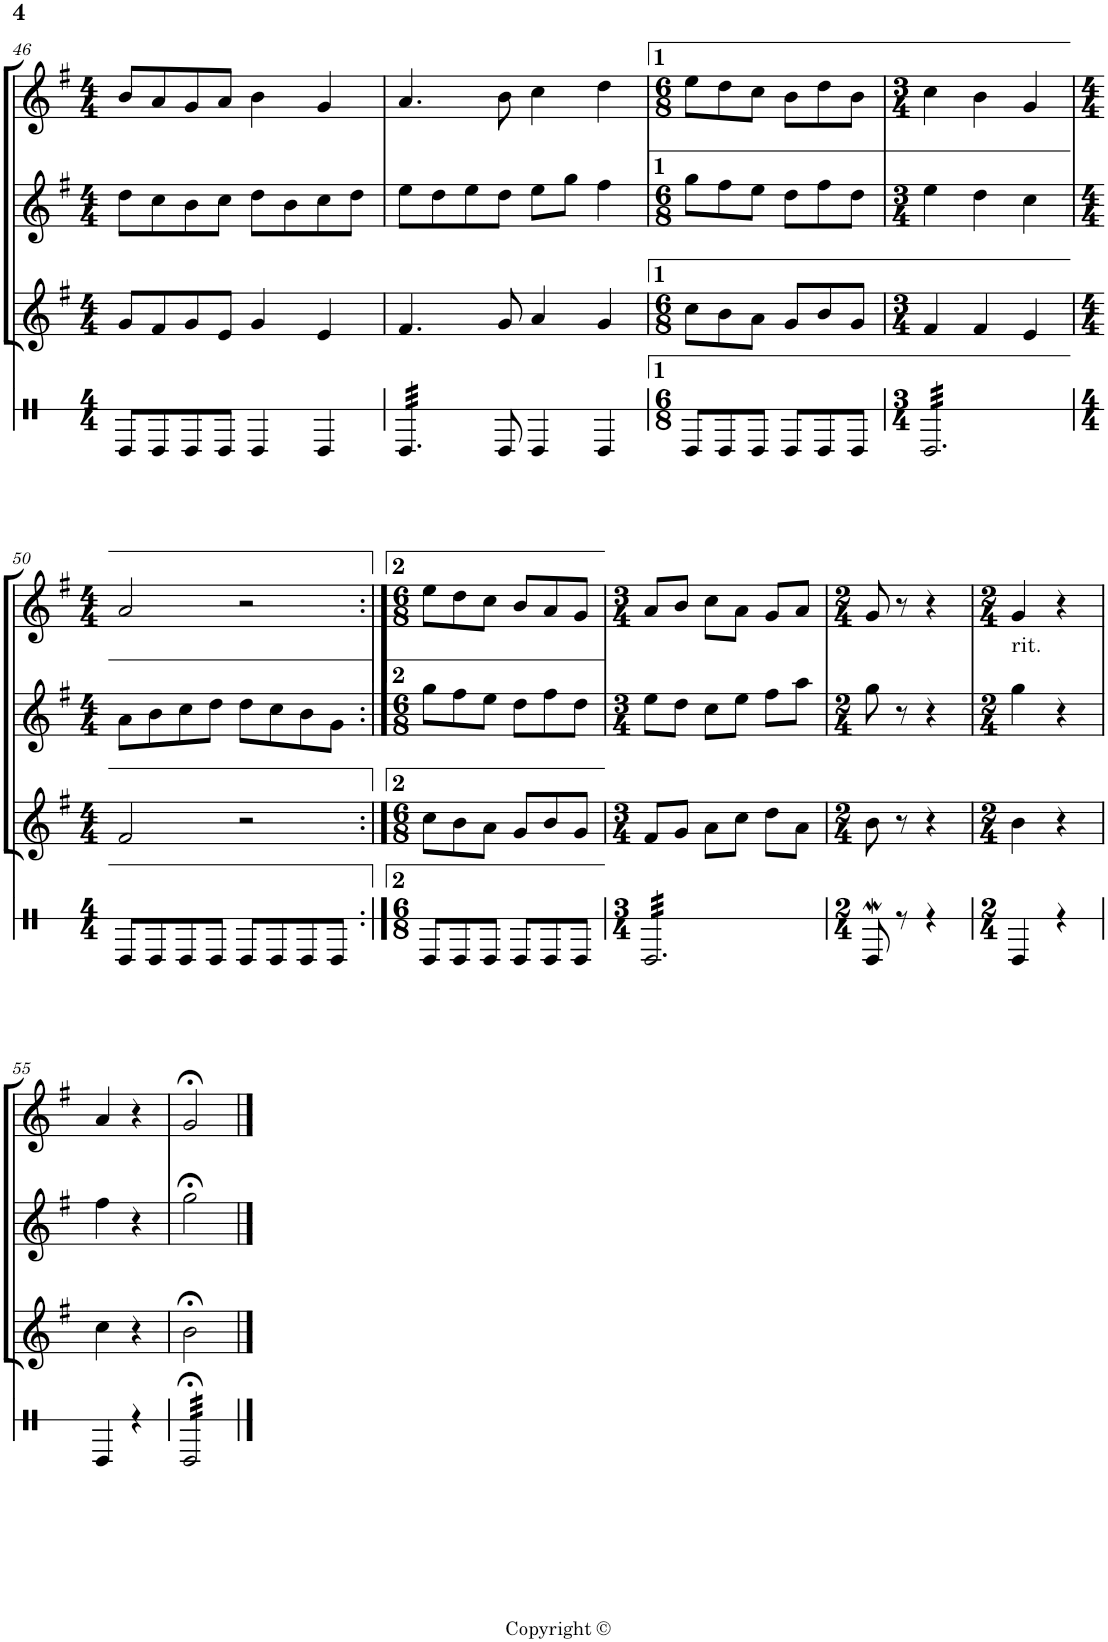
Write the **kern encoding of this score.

**kern	**kern	**kern	**kern
*part4	*part3	*part2	*part1
*staff4	*staff3	*staff2	*staff1
*I"Percussió	*I"Tarota	*I"Gralla 2	*I"Gralla 1
!!LO:PB:g=z
*clefX	*clefG2	*clefG2	*clefG2
*	*	*	*Trd-7c-12
*k[]	*k[f#]	*k[f#]	*k[f#]
*	*G:	*G:	*G:
*M4/4	*M4/4	*M4/4	*M4/4
=46	=46	=46	=46
8e/L	8g/L	8dd\L	8b/L
8e/	8f#/	8cc\	8a/
8e/	8g/	8b\	8g/
8e/J	8e/J	8cc\J	8a/J
4e/	4g/	8dd\L	4b\
.	.	8b\	.
4e/	4e/	8cc\	4g/
.	.	8dd\J	.
=47	=47	=47	=47
*tremolo	*	*	*
32e/LLL	4.f#/	8ee\L	4.a/
32e/	.	.	.
32e/	.	.	.
32e/	.	.	.
32e/	.	8dd\	.
32e/	.	.	.
32e/	.	.	.
32e/	.	.	.
32e/	.	8ee\	.
32e/	.	.	.
32e/	.	.	.
32e/JJJ	.	.	.
*Xtremolo	*	*	*
8e/	8g/	8dd\J	8b\
4e/	4a/	8ee\L	4cc\
.	.	8gg\J	.
4e/	4g/	4ff#\	4dd\
=48	=48	=48	=48
*M6/8	*M6/8	*M6/8	*M6/8
8e/L	8cc\L	8gg\L	8ee\L
8e/	8b\	8ff#\	8dd\
8e/J	8a\J	8ee\J	8cc\J
8e/L	8g/L	8dd\L	8b\L
8e/	8b/	8ff#\	8dd\
8e/J	8g/J	8dd\J	8b\J
=49	=49	=49	=49
*M3/4	*M3/4	*M3/4	*M3/4
*tremolo	*	*	*
32e/LLL	4f#/	4ee\	4cc\
32e/	.	.	.
32e/	.	.	.
32e/	.	.	.
32e/	.	.	.
32e/	.	.	.
32e/	.	.	.
32e/	.	.	.
32e/	4f#/	4dd\	4b\
32e/	.	.	.
32e/	.	.	.
32e/	.	.	.
32e/	.	.	.
32e/	.	.	.
32e/	.	.	.
32e/	.	.	.
32e/	4e/	4cc\	4g/
32e/	.	.	.
32e/	.	.	.
32e/	.	.	.
32e/	.	.	.
32e/	.	.	.
32e/	.	.	.
32e/JJJ	.	.	.
*Xtremolo	*	*	*
!!LO:LB:g=z
=50	=50	=50	=50
*M4/4	*M4/4	*M4/4	*M4/4
8e/L	2f#/	8a\L	2a/
8e/	.	8b\	.
8e/	.	8cc\	.
8e/J	.	8dd\J	.
8e/L	2r	8dd\L	2r
8e/	.	8cc\	.
8e/	.	8b\	.
8e/J	.	8g\J	.
=51:|!	=51:|!	=51:|!	=51:|!
*M6/8	*M6/8	*M6/8	*M6/8
8e/L	8cc\L	8gg\L	8ee\L
8e/	8b\	8ff#\	8dd\
8e/J	8a\J	8ee\J	8cc\J
8e/L	8g/L	8dd\L	8b/L
8e/	8b/	8ff#\	8a/
8e/J	8g/J	8dd\J	8g/J
=52	=52	=52	=52
*M3/4	*M3/4	*M3/4	*M3/4
*tremolo	*	*	*
32e/LLL	8f#/L	8ee\L	8a/L
32e/	.	.	.
32e/	.	.	.
32e/	.	.	.
32e/	8g/J	8dd\J	8b/J
32e/	.	.	.
32e/	.	.	.
32e/	.	.	.
32e/	8a\L	8cc\L	8cc\L
32e/	.	.	.
32e/	.	.	.
32e/	.	.	.
32e/	8cc\J	8ee\J	8a\J
32e/	.	.	.
32e/	.	.	.
32e/	.	.	.
32e/	8dd\L	8ff#\L	8g/L
32e/	.	.	.
32e/	.	.	.
32e/	.	.	.
32e/	8a\J	8aa\J	8a/J
32e/	.	.	.
32e/	.	.	.
32e/JJJ	.	.	.
*Xtremolo	*	*	*
=53	=53	=53	=53
*M2/4	*M2/4	*M2/4	*M2/4
8eW/	8b\	8gg\	8g/
8r	8r	8r	8r
4r	4r	4r	4r
=54	=54	=54	=54
*M2/4	*M2/4	*M2/4	*M2/4
!	!	!	!LO:TX:b:t=rit.
4e/	4b\	4gg\	4g/
4r	4r	4r	4r
!!LO:LB:g=z
=55	=55	=55	=55
4e/	4cc\	4ff#\	4a/
4r	4r	4r	4r
=56	=56	=56	=56
*tremolo	*	*	*
32e;</LLL	2b;<\	2gg;<\	2g;</
32e;</	.	.	.
32e;</	.	.	.
32e;</	.	.	.
32e;</	.	.	.
32e;</	.	.	.
32e;</	.	.	.
32e;</	.	.	.
32e;</	.	.	.
32e;</	.	.	.
32e;</	.	.	.
32e;</	.	.	.
32e;</	.	.	.
32e;</	.	.	.
32e;</	.	.	.
32e;</JJJ	.	.	.
*Xtremolo	*	*	*
==	==	==	==
*-	*-	*-	*-
